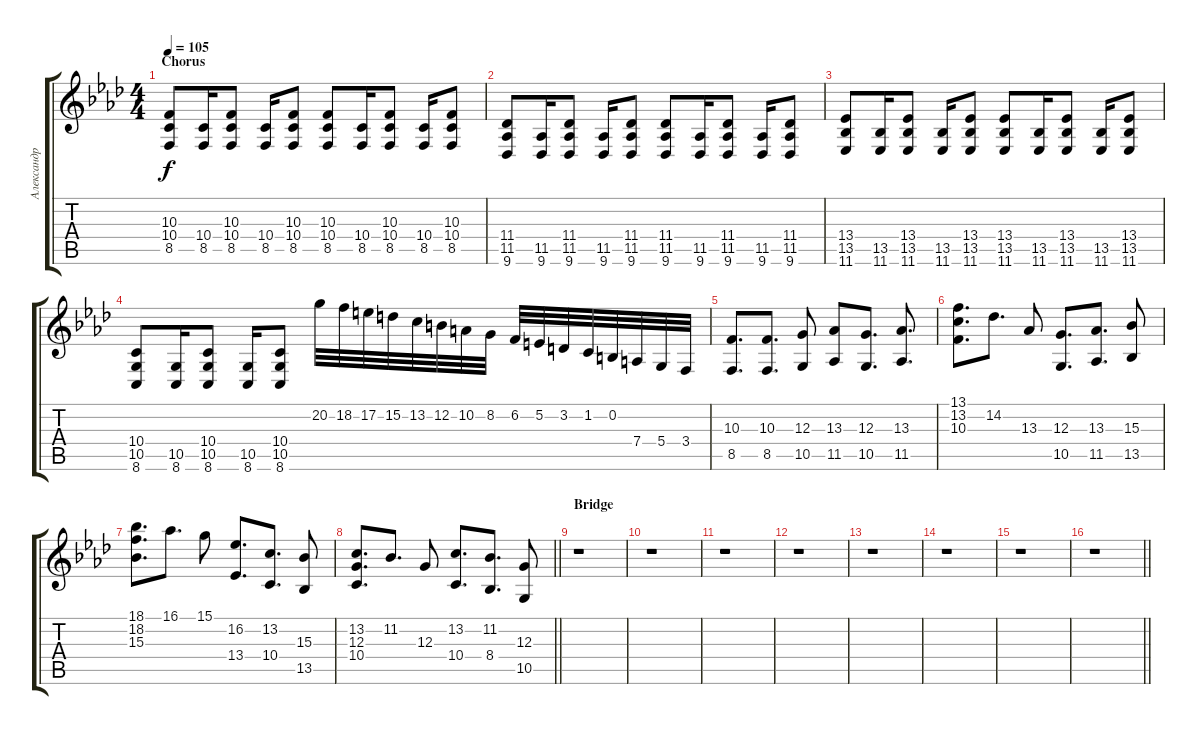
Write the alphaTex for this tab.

\track ("Александр Андрюхин" "Александр ") {instrument acousticgrandpiano}
\staff {score tabs}
\tuning (E4 B3 G3 D3 A2 E2) {hide}
\ts (4 4)
\section ("" "Chorus")
\tempo 105
\clef g2
\ks ab
(10.3 10.4 8.5).8{dy f} (10.4 8.5).16 (10.3 10.4 8.5).8 (10.4 8.5).16 (10.3 10.4 8.5).8 (10.3 10.4 8.5).8 (10.4 8.5).16 (10.3 10.4 8.5).8 (10.4 8.5).16 (10.3 10.4 8.5).8 |
(11.4 11.5 9.6).8 (11.5 9.6).16 (11.4 11.5 9.6).8 (11.5 9.6).16 (11.4 11.5 9.6).8 (11.4 11.5 9.6).8 (11.5 9.6).16 (11.4 11.5 9.6).8 (11.5 9.6).16 (11.4 11.5 9.6).8 |
(13.4 13.5 11.6).8 (13.5 11.6).16 (13.4 13.5 11.6).8 (13.5 11.6).16 (13.4 13.5 11.6).8 (13.4 13.5 11.6).8 (13.5 11.6).16 (13.4 13.5 11.6).8 (13.5 11.6).16 (13.4 13.5 11.6).8 |
(10.4 10.5 8.6).8 (10.5 8.6).16 (10.4 10.5 8.6).8 (10.5 8.6).16 (10.4 10.5 8.6).8 20.2.32 18.2.32 17.2.32 15.2.32 13.2.32 12.2.32 10.2.32 8.2.32 6.2.32 5.2.32 3.2.32 1.2.32 0.2.32 7.4.32 5.4.32 3.4.32 |
(10.3 8.5).8{d} (10.3 8.5).8{d} (12.3 10.5).8 (13.3 11.5).8 (12.3 10.5).8{d} (13.3 11.5).8{d} |
(13.1 13.2 10.3).8{d} 14.2.8{d} 13.3.8 (12.3 10.5).8{d} (13.3 11.5).8{d} (15.3 13.5).8 |
(18.1 18.2 15.3).8{d} 16.1.8{d} 15.1.8 (16.2 13.4).8{d} (13.2 10.4).8{d} (15.3 13.5).8 |
\barLineRight lightlight
(13.2 12.3 10.4).8{d} 11.2.8{d} 12.3.8 (13.2 10.4).8{d} (11.2 8.4).8{d} (12.3 10.5).8 |
\section ("" "Bridge")
r.1 |
r.1 |
r.1 |
r.1 |
r.1 |
r.1 |
r.1 |
\barLineRight lightlight
r.1
